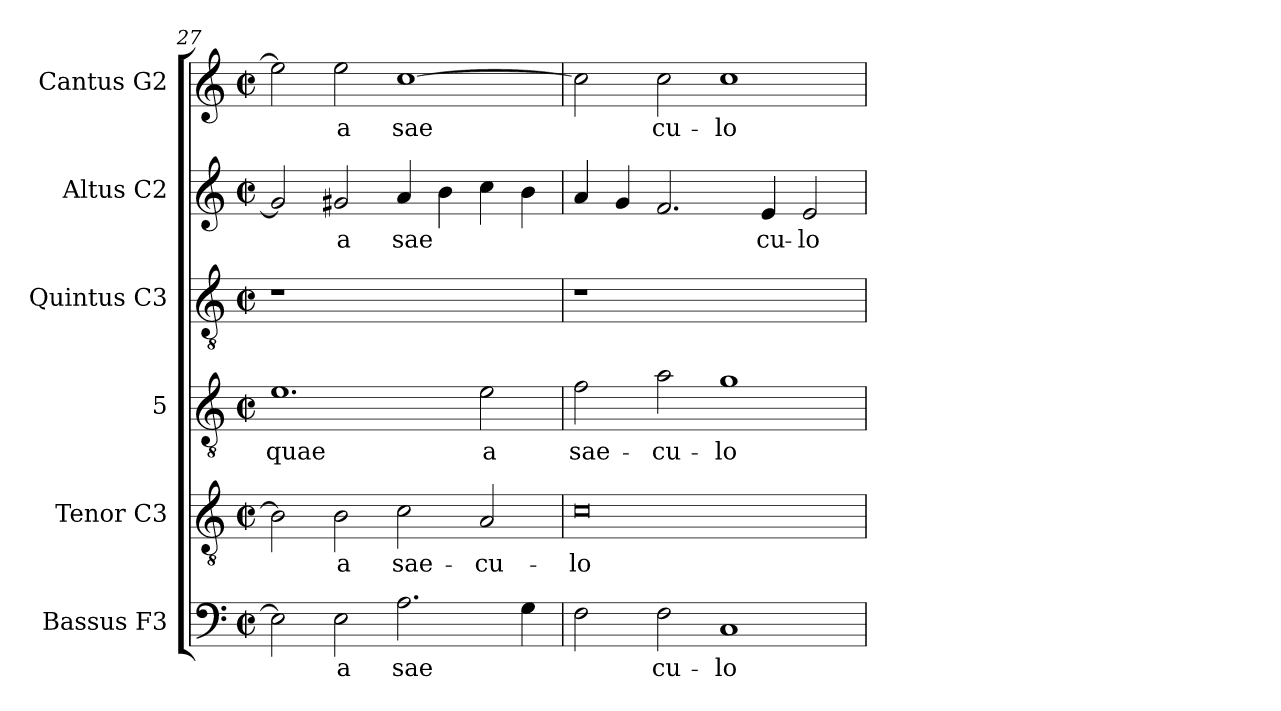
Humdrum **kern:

**kern	**text	**kern	**text	**kern	**text	**kern	**kern	**text	**kern	**text
*part6	*part6	*part5	*part5	*part4	*part4	*part3	*part2	*part2	*part1	*part1
*staff6	*staff6	*staff5	*staff5	*staff4	*staff4	*staff3	*staff2	*staff2	*staff1	*staff1
*I"Bassus  F3	*	*I"Tenor  C3	*	*I"5	*	*I"Quintus  C3	*I"Altus  C2	*	*I"Cantus  G2	*
*I'B	*	*I'T	*	*	*	*	*I'A	*	*I'C	*
!!LO:PB:g=z
*clefF4	*	*clefGv2	*	*clefGv2	*	*clefGv2	*clefG2	*	*clefG2	*
*k[]	*	*k[]	*	*k[]	*	*k[]	*k[]	*	*k[]	*
*C:	*	*C:	*	*C:	*	*C:	*C:	*	*C:	*
*M2/2	*	*M2/2	*	*M2/2	*	*M2/2	*M2/2	*	*M2/2	*
*met(c|)	*	*met(c|)	*	*met(c|)	*	*met(c|)	*met(c|)	*	*met(c|)	*
=27	=27	=27	=27	=27	=27	=27	=27	=27	=27	=27
!	!LO:LY:b:cj	!	!LO:LY:b:cj	!	!LO:LY:b:cj	!	!	!LO:LY:b:cj	!	!LO:LY:b:cj
2E\]	.	2B\]	.	1.e	quae	1r	2g#/]	.	2ee\]	.
!	!LO:LY:b:cj	!	!LO:LY:b:cj	!	!	!	!	!LO:LY:b:cj	!	!LO:LY:b:cj
2E\	a	2B\	a	.	.	.	2g#X/	a	2ee\	a
!	!LO:LY:b:cj	!	!LO:LY:b:cj	!	!	!	!	!LO:LY:b:cj	!	!LO:LY:b:cj
2.A\	sae-	2c\	sae-	.	.	1ryy	4a/	sae-	[>1cc	sae-
!	!	!	!	!	!	!	!	!LO:LY:b:cj	!	!
.	.	.	.	.	.	.	4b\	--	.	.
!	!	!	!LO:LY:b:cj	!	!LO:LY:b:cj	!	!	!LO:LY:b:cj	!	!
.	.	2A/	-cu-	2e\	a	.	4cc\	--	.	.
!	!LO:LY:b:cj	!	!	!	!	!	!	!LO:LY:b:cj	!	!
4G\	--	.	.	.	.	.	4b\	--	.	.
=28	=28	=28	=28	=28	=28	=28	=28	=28	=28	=28
!	!LO:LY:b:cj	!	!LO:LY:b:cj	!	!LO:LY:b:cj	!	!	!LO:LY:b:cj	!	!LO:LY:b:cj
2F\	--	0c	-lo	2f\	sae-	1r	4a/	--	2cc\]	--
!	!	!	!	!	!	!	!	!LO:LY:b:cj	!	!
.	.	.	.	.	.	.	4g/	--	.	.
!	!LO:LY:b:cj	!	!	!	!LO:LY:b:cj	!	!	!LO:LY:b:cj	!	!LO:LY:b:cj
2F\	-cu-	.	.	2a\	-cu-	.	2.f/	--	2cc\	-cu-
!	!LO:LY:b:cj	!	!	!	!LO:LY:b:cj	!	!	!	!	!LO:LY:b:cj
1C	-lo	.	.	1g	-lo	1ryy	.	.	1cc	-lo
!	!	!	!	!	!	!	!	!LO:LY:b:cj	!	!
.	.	.	.	.	.	.	4e/	-cu-	.	.
!	!	!	!	!	!	!	!	!LO:LY:b:cj	!	!
.	.	.	.	.	.	.	2e/	-lo	.	.
=	=	=	=	=	=	=	=	=	=	=
*-	*-	*-	*-	*-	*-	*-	*-	*-	*-	*-
